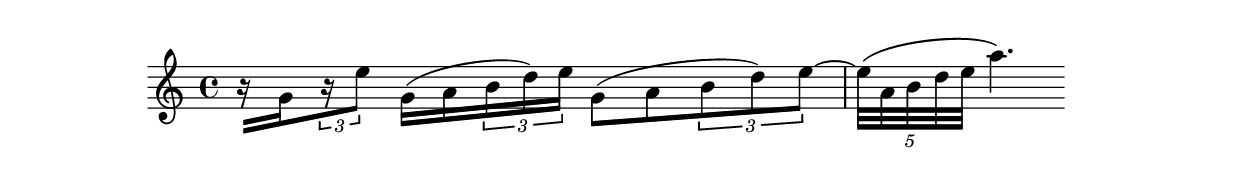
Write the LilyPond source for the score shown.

\version "2.20.0"
\language "english"

melody = \relative { r4 d''8\noBeam g, c4 r }
text = \lyricmode { And God said, }
upper = \relative { <g' d g,>2~ <g d g, > }
lower = \relative { b,2 e }

\score {
  \new Staff = "main" {
    \relative {
      r16[ g' \tuplet 3/2 { r16 e'8] }
      g,16( a \tuplet 3/2 { b16 d) e }
      g,8[( a \tuplet 3/2 { b8 d) e~] } |
      \tuplet 5/4 { e32\( a, b d e } a4.\)
    }
  }
  \layout {}
  \midi {}
}